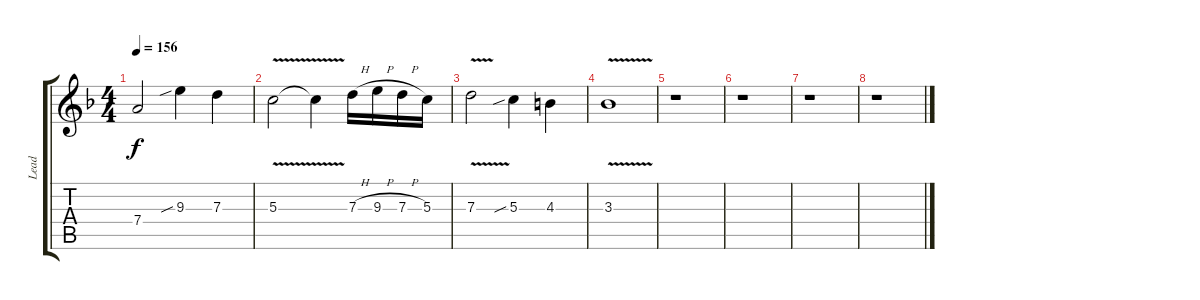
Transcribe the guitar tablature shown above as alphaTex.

\track ("Lead" "Lead") {instrument overdrivenguitar}
\staff {score tabs}
\tuning (E4 B3 G3 D3 A2 E2) {hide}
\ts (4 4)
\tempo 156
\clef g2
\ks f
7.4.2{dy f} 9.3{sib}.4 7.3.4 |
5.3{v}.2 5.3{t}.4 7.3{h}.16 9.3{h}.16 7.3{h}.16 5.3.16 |
7.3{v}.2 5.3{sib}.4 4.3.4 |
3.3{v}.1 |
r.1 |
r.1 |
r.1 |
r.1
